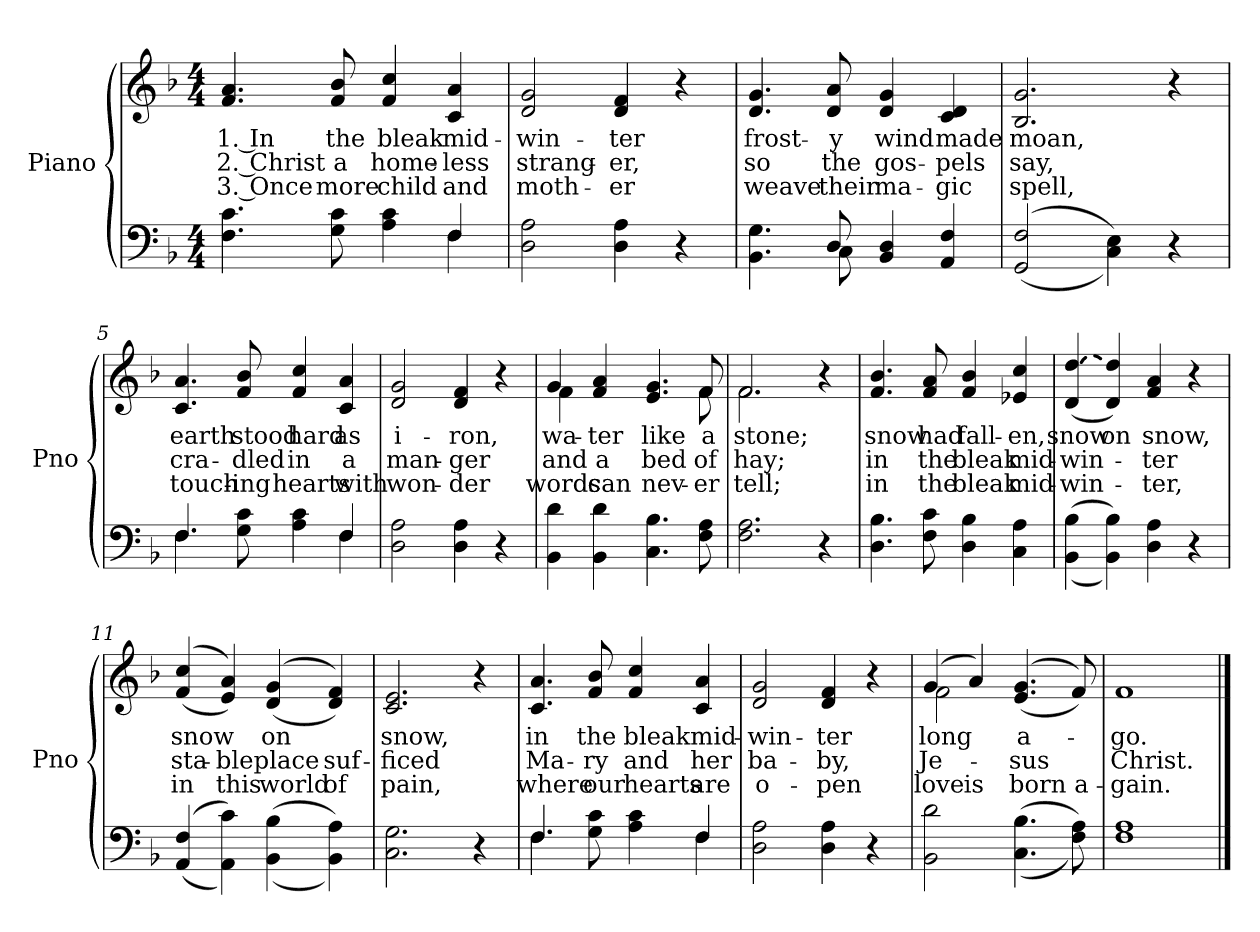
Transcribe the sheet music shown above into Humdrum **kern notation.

**kern	**kern	**text	**text	**text
*part2	*part1	*part1	*part1	*part1
*staff2	*staff1	*staff1	*staff1	*staff1
*I"Piano	*I"Piano	*	*	*
*I'Pno	*I'Pno	*	*	*
*clefF4	*clefG2	*	*	*
*k[b-]	*k[b-]	*	*	*
*M4/4	*M4/4	*	*	*
=1	=1	=1	=1	=1
*^	*	*	*	*
!	!	!	!LO:LY:b	!LO:LY:b	!LO:LY:b
4.F\ 4.c\	2.ryy	4.f/ 4.a/	1. In	2. Christ	3. Once
!	!	!	!LO:LY:b	!LO:LY:b	!LO:LY:b
8G\ 8c\	.	8f/ 8b-/	the	a	more
!	!	!	!LO:LY:b	!LO:LY:b	!LO:LY:b
4A\ 4c\	.	4f/ 4cc/	bleak	home-	child
!	!	!	!LO:LY:b	!LO:LY:b	!LO:LY:b
4F\	4F/	4c/ 4a/	mid-	-less	and
=2	=2	=2	=2	=2	=2
!	!	!	!LO:LY:b	!LO:LY:b	!LO:LY:b
*v	*v	*	*	*	*
2D\ 2A\	2d/ 2g/	-win-	strang-	moth-
!	!	!LO:LY:b	!LO:LY:b	!LO:LY:b
4D\ 4A\	4d/ 4f/	-ter	-er,	-er
4r	4r	.	.	.
=3	=3	=3	=3	=3
*^	*	*	*	*
!	!	!	!LO:LY:b	!LO:LY:b	!LO:LY:b
4.BB-\ 4.G\	4.ryy	4.d/ 4.g/	frost-	so	weave
!	!	!	!LO:LY:b	!LO:LY:b	!LO:LY:b
8D/	8C\	8d/ 8a/	-y	the	their
!	!	!	!LO:LY:b	!LO:LY:b	!LO:LY:b
4BB-/ 4D/	2ryy	4d/ 4g/	wind	gos-	ma-
!	!	!	!LO:LY:b	!LO:LY:b	!LO:LY:b
4AA/ 4F/	.	4c/ 4d/	made	-pels	-gic
*v	*v	*	*	*	*
=4	=4	=4	=4	=4
!	!	!LO:LY:b	!LO:LY:b	!LO:LY:b
(<(>2GG/ 2F/	2.B-/ 2.g/	moan,	say,	spell,
4C\ 4E\))	.	.	.	.
4r	4r	.	.	.
!!LO:LB:g=z
=5	=5	=5	=5	=5
*^	*	*	*	*
!	!	!	!LO:LY:b	!LO:LY:b	!LO:LY:b
4.F/	4.F\	4.c/ 4.a/	earth	cra-	touch-
!	!	!	!LO:LY:b	!LO:LY:b	!LO:LY:b
8G\ 8c\	4.ryy	8f/ 8b-/	stood	-dled	-ing
!	!	!	!LO:LY:b	!LO:LY:b	!LO:LY:b
4A\ 4c\	.	4f/ 4cc/	hard	in	hearts
!	!	!	!LO:LY:b	!LO:LY:b	!LO:LY:b
4F\	4F/	4c/ 4a/	as	a	with
=6	=6	=6	=6	=6	=6
!	!	!	!LO:LY:b	!LO:LY:b	!LO:LY:b
*v	*v	*	*	*	*
2D\ 2A\	2d/ 2g/	i-	man-	won-
!	!	!LO:LY:b	!LO:LY:b	!LO:LY:b
4D\ 4A\	4d/ 4f/	-ron,	-ger	-der
4r	4r	.	.	.
=7	=7	=7	=7	=7
!	!	!LO:LY:b	!LO:LY:b	!LO:LY:b
*	*^	*	*	*
4BB-\ 4d\	4g/	4f\	wa-	and	words
!	!	!	!LO:LY:b	!LO:LY:b	!LO:LY:b
4BB-\ 4d\	4f/ 4a/	8ryy	-ter	a	can
!	!	!	!LO:LY:b	!LO:LY:b	!LO:LY:b
*	*v	*v	*	*	*
4.C\ 4.B-\	4.e/ 4.g/	like	bed	nev-
!	!	!LO:LY:b	!LO:LY:b	!LO:LY:b
*	*^	*	*	*
8F\ 8A\	8f/	8f\	a	of	-er
=8	=8	=8	=8	=8	=8
!	!	!	!LO:LY:b	!LO:LY:b	!LO:LY:b
2.F\ 2.A\	2.f/	2.f\	stone;	hay;	tell;
4r	4r	4ryy	.	.	.
!!LO:LB:g=z
=9	=9	=9	=9	=9	=9
!	!	!	!LO:LY:b	!LO:LY:b	!LO:LY:b
*	*v	*v	*	*	*
4.D\ 4.B-\	4.f/ 4.b-/	snow	in	in
!	!	!LO:LY:b	!LO:LY:b	!LO:LY:b
8F\ 8c\	8f/ 8a/	had	the	the
!	!	!LO:LY:b	!LO:LY:b	!LO:LY:b
4D\ 4B-\	4f/ 4b-/	fall-	bleak	bleak
!	!	!LO:LY:b	!LO:LY:b	!LO:LY:b
4C\ 4A\	4e-X/ 4cc/	-en,	mid-	mid-
=10	=10	=10	=10	=10
!	!LO:T:n=2:dash	!LO:LY:b	!LO:LY:b	!LO:LY:b
(<(4BB-\ 4B-\	(4d/ [4dd/	snow	-win-	-win-
!	!	!LO:LY:b	!	!
4BB-\ 4B-\))	4d/ 4dd/])	on	.	.
!	!	!LO:LY:b	!LO:LY:b	!LO:LY:b
4D\ 4A\	4f/ 4a/	snow,	-ter	-ter,
4r	4r	.	.	.
=11	=11	=11	=11	=11
!	!	!LO:LY:b	!LO:LY:b	!LO:LY:b
(<(4AA/ 4F/	(>(4f/ 4cc/	snow	sta-	in
!	!	!	!LO:LY:b	!LO:LY:b
4AA\ 4c\))	4e/ 4a/))	.	-ble	this
!	!	!LO:LY:b	!LO:LY:b	!LO:LY:b
(<(4BB-\ 4B-\	(>(4d/ 4g/	on	place	world
!	!	!	!LO:LY:b	!LO:LY:b
4BB-\ 4A\))	4d/ 4f/))	.	suf-	of
=12	=12	=12	=12	=12
!	!	!LO:LY:b	!LO:LY:b	!LO:LY:b
2.C\ 2.G\	2.c/ 2.e/	snow,	-ficed	pain,
4r	4r	.	.	.
!!LO:LB:g=z
=13	=13	=13	=13	=13
*^	*	*	*	*
!	!	!	!LO:LY:b	!LO:LY:b	!LO:LY:b
4.F/	4.F\	4.c/ 4.a/	in	Ma-	where
!	!	!	!LO:LY:b	!LO:LY:b	!LO:LY:b
8ryy	8G\ 8c\	8f/ 8b-/	the	-ry	our
!	!	!	!LO:LY:b	!LO:LY:b	!LO:LY:b
4A\ 4c\	4ryy	4f/ 4cc/	bleak	and	hearts
!	!	!	!LO:LY:b	!LO:LY:b	!LO:LY:b
4F\	4F/	4c/ 4a/	mid-	her	are
=14	=14	=14	=14	=14	=14
!	!	!	!LO:LY:b	!LO:LY:b	!LO:LY:b
*v	*v	*	*	*	*
2D\ 2A\	2d/ 2g/	-win-	ba-	o-
!	!	!LO:LY:b	!LO:LY:b	!LO:LY:b
4D\ 4A\	4d/ 4f/	-ter	-by,	-pen
4r	4r	.	.	.
=15	=15	=15	=15	=15
!	!	!LO:LY:b	!LO:LY:b	!LO:LY:b
*	*^	*	*	*
2BB-\ 2d\	(4g/	2f\	long	Je-	love
!	!	!	!	!	!LO:LY:b
.	4a/)	.	.	.	is
!	!	!	!LO:LY:b	!LO:LY:b	!LO:LY:b
(<(4.C\ 4.B-\	(>(4.e/ 4.g/	2ryy	a-	-sus	born
!	!	!	!	!	!LO:LY:b
8F\ 8A\))	8f/))	.	.	.	a-
*	*v	*v	*	*	*
=16	=16	=16	=16	=16
!	!	!LO:LY:b	!LO:LY:b	!LO:LY:b
1F 1A	1f	-go.	Christ.	-gain.
==	==	==	==	==
*-	*-	*-	*-	*-
